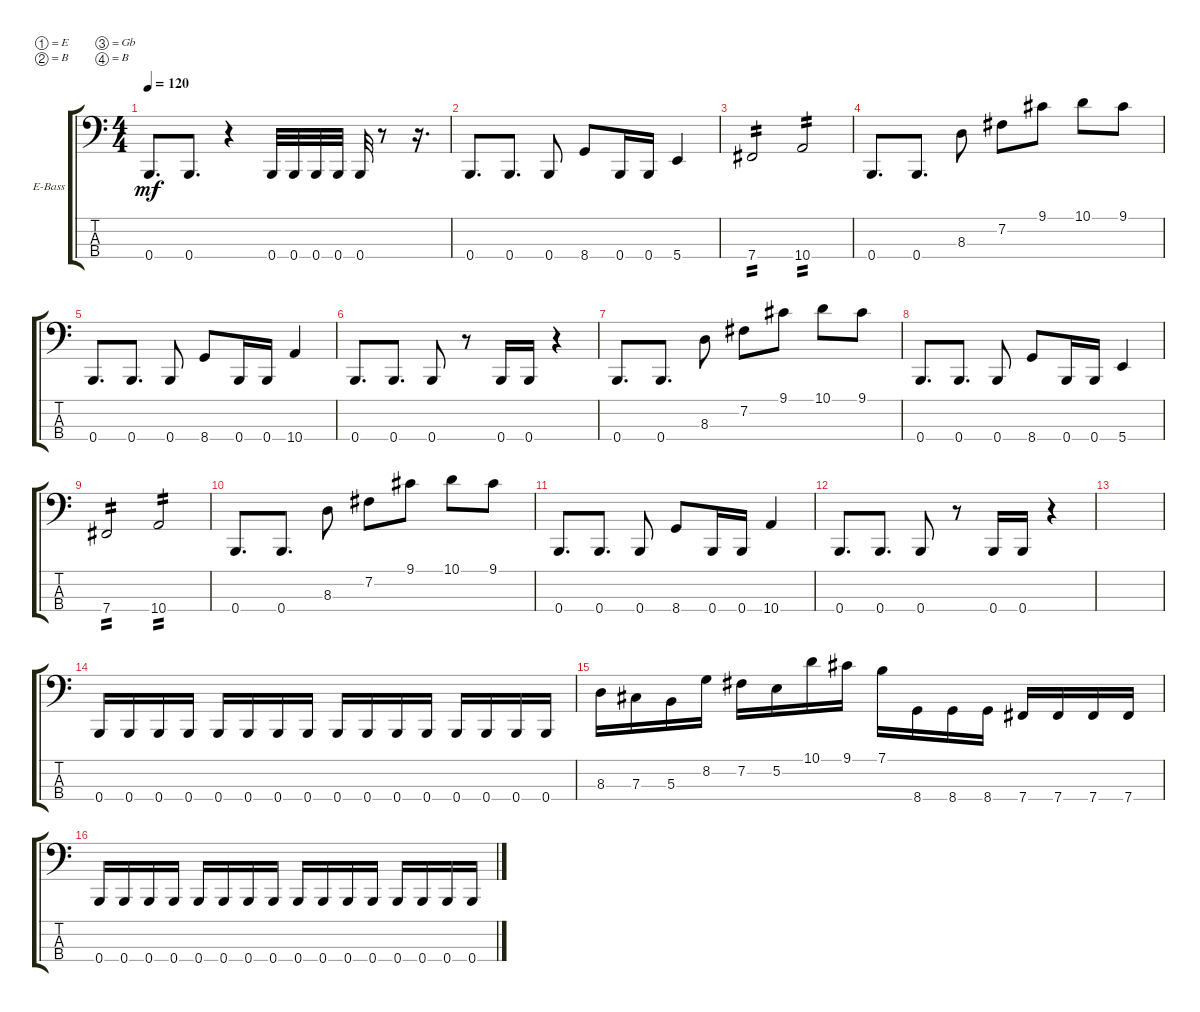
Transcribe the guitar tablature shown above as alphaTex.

\defaultSystemsLayout 4
\bracketExtendMode groupsimilarinstruments
\firstSystemTrackNameOrientation horizontal
\otherSystemsTrackNameOrientation horizontal
\track ("Electric Bass" "E-Bass") {instrument electricbassfinger}
\staff {score tabs}
\tuning (E2 B1 Gb1 B0)
\ts (4 4)
\tempo 120
\clef f4
\scale
0.485477
\ks c
0.4.8{d dy mf instrument electricbassfinger} 0.4.8{d} r.4 0.4.32 0.4.32 0.4.32 0.4.32 0.4.32 r.8 r.16{d} |
\scale
0.257261 0.4.8{d} 0.4.8{d} 0.4.8 8.4.8 0.4.16 0.4.16 5.4.4 |
\scale
0.257261 7.4.2{tp 2} 10.4.2{tp 2} |
\scale
0.333333 0.4.8{d} 0.4.8{d} 8.3.8 7.2.8 9.1.8 10.1.8 9.1.8 |
\scale
0.333333 0.4.8{d} 0.4.8{d} 0.4.8 8.4.8 0.4.16 0.4.16 10.4.4 |
\scale
0.333333 0.4.8{d} 0.4.8{d} 0.4.8 r.8 0.4.16 0.4.16 r.4 |
\scale
0.333333 0.4.8{d} 0.4.8{d} 8.3.8 7.2.8 9.1.8 10.1.8 9.1.8 |
\scale
0.333333 0.4.8{d} 0.4.8{d} 0.4.8 8.4.8 0.4.16 0.4.16 5.4.4 |
\scale
0.333333 7.4.2{tp 2} 10.4.2{tp 2} |
\scale
0.333333 0.4.8{d} 0.4.8{d} 8.3.8 7.2.8 9.1.8 10.1.8 9.1.8 |
\scale
0.333333 0.4.8{d} 0.4.8{d} 0.4.8 8.4.8 0.4.16 0.4.16 10.4.4 |
\scale
0.333333 0.4.8{d} 0.4.8{d} 0.4.8 r.8 0.4.16 0.4.16 r.4 |
\scale
0.333333 |
\scale
0.333333 0.4.16 0.4.16 0.4.16 0.4.16 0.4.16 0.4.16 0.4.16 0.4.16 0.4.16 0.4.16 0.4.16 0.4.16 0.4.16 0.4.16 0.4.16 0.4.16 |
\scale
0.333333 8.3.16 7.3.16 5.3.16 8.2.16 7.2.16 5.2.16 10.1.16 9.1.16 7.1.16 8.4.16 8.4.16 8.4.16 7.4.16 7.4.16 7.4.16 7.4.16 |
0.4.16 0.4.16 0.4.16 0.4.16 0.4.16 0.4.16 0.4.16 0.4.16 0.4.16 0.4.16 0.4.16 0.4.16 0.4.16 0.4.16 0.4.16 0.4.16
